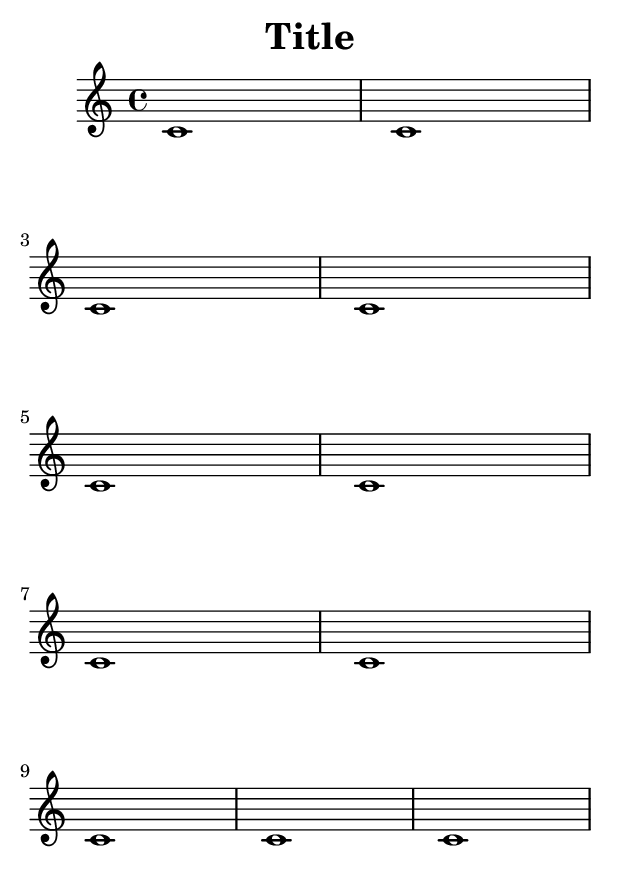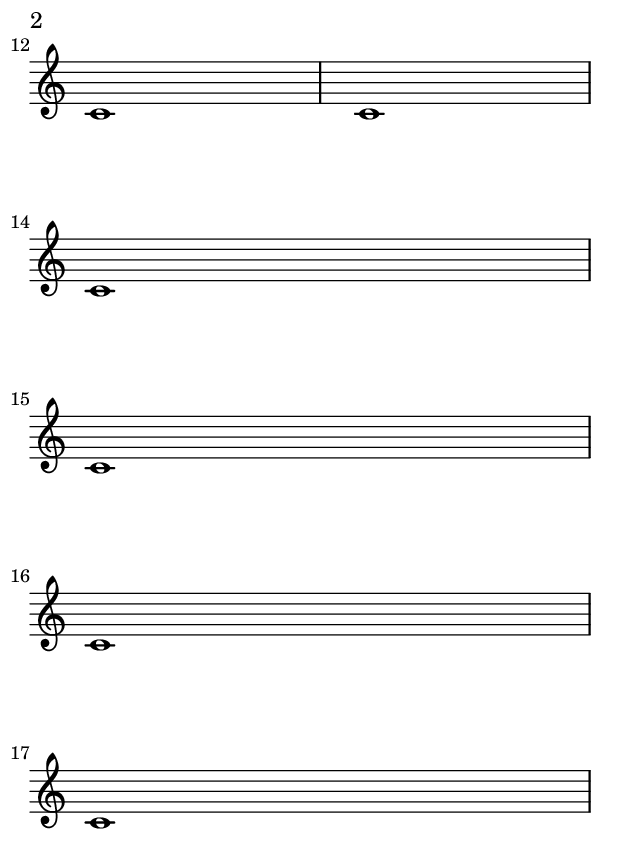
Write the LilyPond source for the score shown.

\version "2.14.0"

#(set-default-paper-size "a6")

\header {
  texidoc = "The min-systems-per-page variable forces each page to have
a minimum number of systems. Titles do not count as systems here."
  title = "Title"
}

\book {
  \paper {
    min-systems-per-page = 5
  }

  { \repeat unfold 11 { c'1 } \pageBreak \repeat unfold 6 { c'1 } }
}
